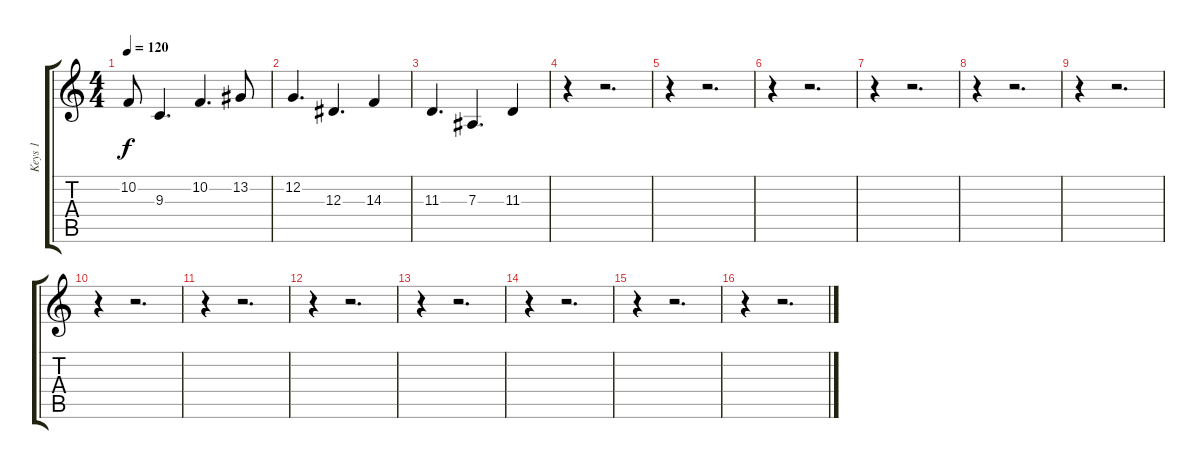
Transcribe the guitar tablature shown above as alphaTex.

\track ("Keys 1" "Keys 1") {instrument lead2sawtooth}
\staff {score tabs}
\tuning (C4 G3 Eb3 Bb2 F2 C2) {hide}
\ts (4 4)
\tempo 120
\clef g2
\ks c
10.2.8{dy f} 9.3.4{d} 10.2.4{d} 13.2.8 |
12.2.4{d} 12.3.4{d} 14.3.4 |
11.3.4{d} 7.3.4{d} 11.3.4 |
r.4 r.2{d} |
r.4 r.2{d} |
r.4 r.2{d} |
r.4 r.2{d} |
r.4 r.2{d} |
r.4 r.2{d} |
r.4 r.2{d} |
r.4 r.2{d} |
r.4 r.2{d} |
r.4 r.2{d} |
r.4 r.2{d} |
r.4 r.2{d} |
r.4 r.2{d}
